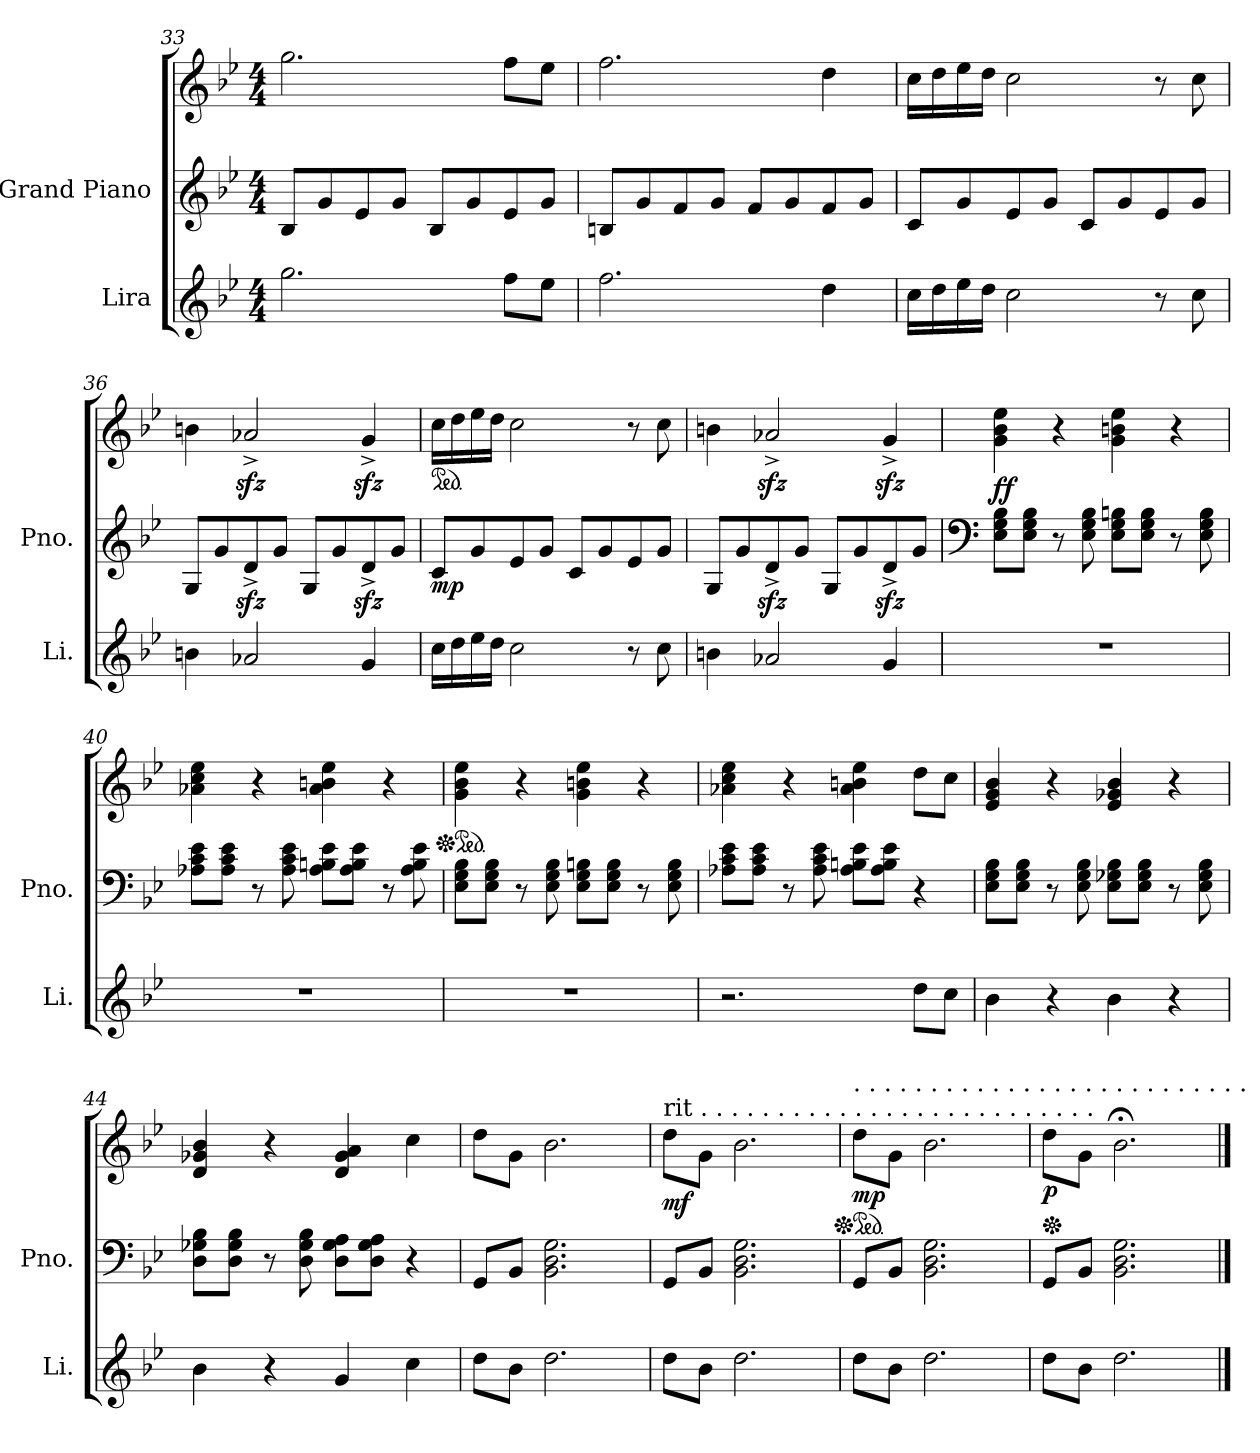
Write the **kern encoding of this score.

**kern	**kern	**kern	**dynam
*part2	*part1	*part1	*part1
*staff3	*staff2	*staff1	*staff1/2
*I"Lira	*I"Grand Piano	*	*
*I'Li.	*I'Pno.	*	*
!!LO:LB:g=z
*clefG2	*clefG2	*clefG2	*
*ITrd-14c-24	*	*	*
*k[b-e-]	*k[b-e-]	*k[b-e-]	*
*M4/4	*M4/4	*M4/4	*
=33	=33	=33	=33
2.gggg\	8B-/L	2.gg\	.
.	8g/	.	.
.	8e-/	.	.
.	8g/J	.	.
.	8B-/L	.	.
.	8g/	.	.
8ffff\L	8e-/	8ff\L	.
8eeee-\J	8g/J	8ee-\J	.
=34	=34	=34	=34
2.ffff\	8Bn/L	2.ff\	.
.	8g/	.	.
.	8f/	.	.
.	8g/J	.	.
.	8f/L	.	.
.	8g/	.	.
4dddd\	8f/	4dd\	.
.	8g/J	.	.
=35	=35	=35	=35
16cccc\LL	8c/L	16cc\LL	.
16dddd\	.	16dd\	.
16eeee-\	8g/	16ee-\	.
16dddd\JJ	.	16dd\JJ	.
2cccc\	8e-/	2cc\	.
.	8g/J	.	.
.	8c/L	.	.
.	8g/	.	.
8r	8e-/	8r	.
8cccc\	8g/J	8cc\	.
=36	=36	=36	=36
4bbbn\	8G/L	4bn\	.
.	8g/	.	.
2aaa-X/	8dzz<^/	2a-Xzz<^/	.
.	8g/J	.	.
.	8G/L	.	.
.	8g/	.	.
4ggg/	8dzz<^/	4gzz<^/	.
.	8g/J	.	.
!!LO:LB:g=z
=37	=37	=37	=37
*	*	*ped	*
!	!	!	!LO:DY:b=2
16cccc\LL	8c/L	16cc\LL	mp
16dddd\	.	16dd\	.
16eeee-\	8g/	16ee-\	.
16dddd\JJ	.	16dd\JJ	.
2cccc\	8e-/	2cc\	.
.	8g/J	.	.
.	8c/L	.	.
.	8g/	.	.
8r	8e-/	8r	.
8cccc\	8g/J	8cc\	.
=38	=38	=38	=38
4bbbn\	8G/L	4bn\	.
.	8g/	.	.
2aaa-X/	8dzz<^/	2a-Xzz<^/	.
.	8g/J	.	.
.	8G/L	.	.
.	8g/	.	.
4ggg/	8dzz<^/	4gzz<^/	.
.	8g/J	.	.
=39	=39	=39	=39
*	*clefF4	*	*
!	!	!	!LO:DY:b
1r	8E-\ 8G\ 8B-\L	4g\ 4b-\ 4ee-\	ff
.	8E-\ 8G\ 8B-\J	.	.
.	8r	4r	.
.	8E-\ 8G\ 8B-\	.	.
.	8E-\ 8G\ 8Bn\L	4g\ 4bn\ 4ee-\	.
.	8E-\ 8G\ 8B\J	.	.
.	8r	4r	.
.	8E-\ 8G\ 8B\	.	.
=40	=40	=40	=40
1r	8A-X\ 8c\ 8e-\L	4a-X\ 4cc\ 4ee-\	.
.	8A-\ 8c\ 8e-\J	.	.
.	8r	4r	.
.	8A-\ 8c\ 8e-\	.	.
.	8A-\ 8Bn\ 8e-\L	4a-\ 4bn\ 4ee-\	.
.	8A-\ 8B\ 8e-\J	.	.
.	8r	4r	.
.	8A-\ 8B\ 8e-\	.	.
!!LO:LB:g=z
=41	=41	=41	=41
*	*	*Xped	*
*	*	*ped	*
1r	8E-\ 8G\ 8B-\L	4g\ 4b-\ 4ee-\	.
.	8E-\ 8G\ 8B-\J	.	.
.	8r	4r	.
.	8E-\ 8G\ 8B-\	.	.
.	8E-\ 8G\ 8Bn\L	4g\ 4bn\ 4ee-\	.
.	8E-\ 8G\ 8B\J	.	.
.	8r	4r	.
.	8E-\ 8G\ 8B\	.	.
=42	=42	=42	=42
2.r	8A-X\ 8c\ 8e-\L	4a-X\ 4cc\ 4ee-\	.
.	8A-\ 8c\ 8e-\J	.	.
.	8r	4r	.
.	8A-\ 8c\ 8e-\	.	.
.	8A-\ 8Bn\ 8e-\L	4a-\ 4bn\ 4ee-\	.
.	8A-\ 8B\ 8e-\J	.	.
8dddd\L	4r	8dd\L	.
8cccc\J	.	8cc\J	.
=43	=43	=43	=43
4bbb-\	8E-\ 8G\ 8B-\L	4e-/ 4g/ 4b-/	.
.	8E-\ 8G\ 8B-\J	.	.
4r	8r	4r	.
.	8E-\ 8G\ 8B-\	.	.
4bbb-\	8E-\ 8G-X\ 8B-\L	4e-/ 4g-X/ 4b-/	.
.	8E-\ 8G-\ 8B-\J	.	.
4r	8r	4r	.
.	8E-\ 8G-\ 8B-\	.	.
=44	=44	=44	=44
4bbb-\	8D\ 8G-X\ 8B-\L	4d/ 4g-X/ 4b-/	.
.	8D\ 8G-\ 8B-\J	.	.
4r	8r	4r	.
.	8D\ 8G-\ 8B-\	.	.
4ggg/	8D\ 8G-\ 8A\L	4d/ 4g-/ 4a/	.
.	8D\ 8G-\ 8A\J	.	.
4cccc\	4r	4cc\	.
=45	=45	=45	=45
8dddd\L	8GG/L	8dd\L	.
8bbb-\J	8BB-/J	8g\J	.
2.dddd\	2.BB-\ 2.D\ 2.G\	2.b-\	.
!!LO:PB:g=z
=46	=46	=46	=46
!	!	!LO:TX:a:t=rit . . . . . . . . . . . . . . . . . . . . . . . . . .	!
!	!	!	!LO:DY:b
8dddd\L	8GG/L	8dd\L	mf
8bbb-\J	8BB-/J	8g\J	.
2.dddd\	2.BB-\ 2.D\ 2.G\	2.b-\	.
=47	=47	=47	=47
*	*	*Xped	*
*	*	*ped	*
!	!	!LO:TX:a:t=. . . . . . . . . . . . . . . . . . . . . . . . . .	!
!	!	!	!LO:DY:b
8dddd\L	8GG/L	8dd\L	mp
8bbb-\J	8BB-/J	8g\J	.
2.dddd\	2.BB-\ 2.D\ 2.G\	2.b-\	.
=48	=48	=48	=48
*	*	*Xped	*
!	!	!	!LO:DY:b
8dddd\L	8GG/L	8dd\L	p
8bbb-\J	8BB-/J	8g\J	.
2.dddd\	2.BB-\ 2.D\ 2.G\	2.b-;<\	.
==	==	==	==
*-	*-	*-	*-
